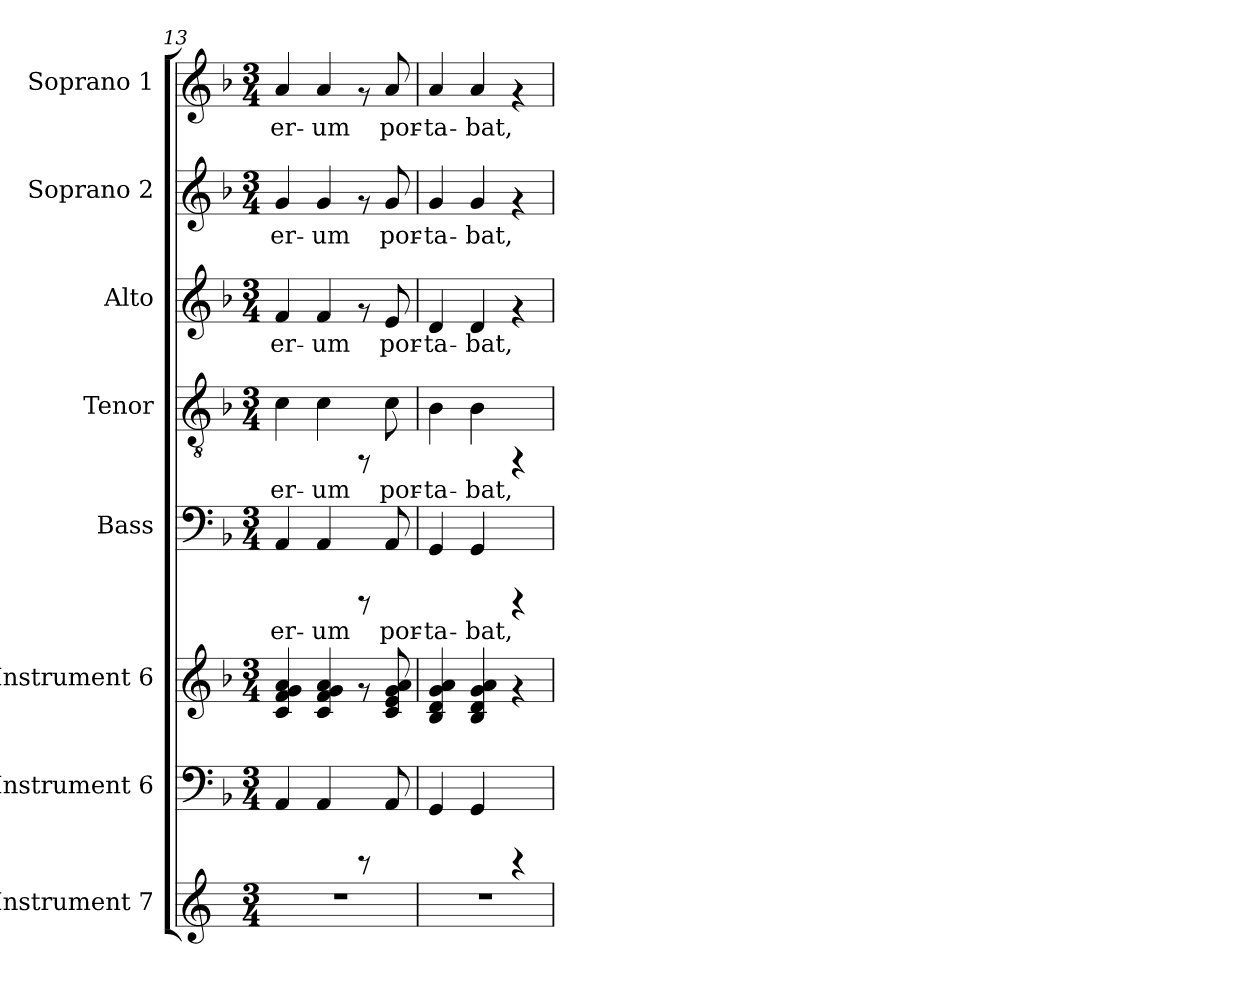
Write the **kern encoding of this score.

**kern	**kern	**kern	**kern	**text	**kern	**text	**kern	**text	**kern	**text	**kern	**text
*part8	*part7	*part6	*part5	*part5	*part4	*part4	*part3	*part3	*part2	*part2	*part1	*part1
*staff8	*staff7	*staff6	*staff5	*staff5	*staff4	*staff4	*staff3	*staff3	*staff2	*staff2	*staff1	*staff1
*I"Instrument 7	*I"Instrument 6	*I"Instrument 6	*I"Bass	*	*I"Tenor	*	*I"Alto	*	*I"Soprano 2	*	*I"Soprano 1	*
*	*	*	*I'B	*	*I'T	*	*I'A	*	*I'S2	*	*I'S1	*
*clefG2	*clefF4	*clefG2	*clefF4	*	*clefGv2	*	*clefG2	*	*clefG2	*	*clefG2	*
*k[]	*k[b-]	*k[b-]	*k[b-]	*	*k[b-]	*	*k[b-]	*	*k[b-]	*	*k[b-]	*
*C:	*F:	*F:	*F:	*	*F:	*	*F:	*	*F:	*	*F:	*
*M3/4	*M3/4	*M3/4	*M3/4	*	*M3/4	*	*M3/4	*	*M3/4	*	*M3/4	*
=13	=13	=13	=13	=13	=13	=13	=13	=13	=13	=13	=13	=13
!	!	!	!	!LO:LY:b	!	!LO:LY:b	!	!LO:LY:b	!	!LO:LY:b	!	!LO:LY:b
2.r	4AA/	4a/ 4f/ 4c/ 4g/	4AA/	-er-	4c\	-er-	4f/	-er-	4g/	-er-	4a/	-er-
!	!	!	!	!LO:LY:b	!	!LO:LY:b	!	!LO:LY:b	!	!LO:LY:b	!	!LO:LY:b
.	4AA/	4a/ 4f/ 4c/ 4g/	4AA/	-um	4c\	-um	4f/	-um	4g/	-um	4a/	-um
.	8rCCC	8rf	8rCCC	.	8rFF	.	8rf	.	8rf	.	8rf	.
!	!	!	!	!LO:LY:b	!	!LO:LY:b	!	!LO:LY:b	!	!LO:LY:b	!	!LO:LY:b
.	8AA/	8g/ 8e/ 8c/ 8a/	8AA/	por-	8c\	por-	8e/	por-	8g/	por-	8a/	por-
=14	=14	=14	=14	=14	=14	=14	=14	=14	=14	=14	=14	=14
!	!	!	!	!LO:LY:b	!	!LO:LY:b	!	!LO:LY:b	!	!LO:LY:b	!	!LO:LY:b
2.r	4GG/	4g/ 4d/ 4B-/ 4a/	4GG/	-ta-	4B-\	-ta-	4d/	-ta-	4g/	-ta-	4a/	-ta-
!	!	!	!	!LO:LY:b	!	!LO:LY:b	!	!LO:LY:b	!	!LO:LY:b	!	!LO:LY:b
.	4GG/	4g/ 4d/ 4B-/ 4a/	4GG/	-bat,	4B-\	-bat,	4d/	-bat,	4g/	-bat,	4a/	-bat,
.	4rCCC	4rf	4rCCC	.	4rFF	.	4rf	.	4rf	.	4rf	.
=	=	=	=	=	=	=	=	=	=	=	=	=
*-	*-	*-	*-	*-	*-	*-	*-	*-	*-	*-	*-	*-
